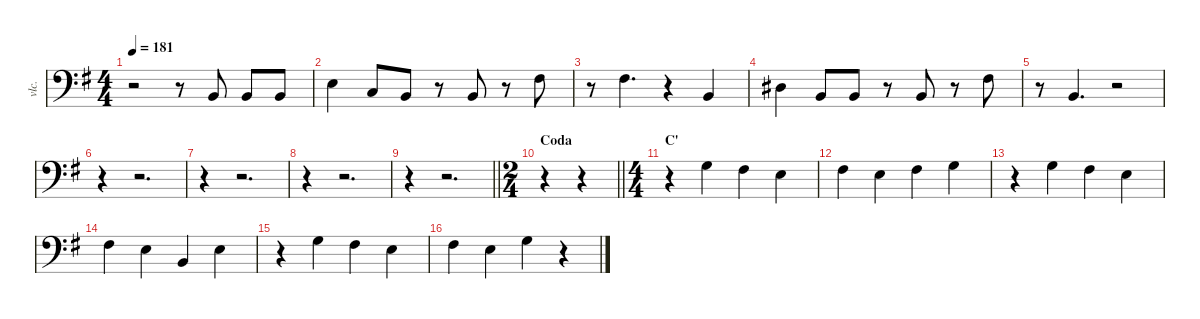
\defaultSystemsLayout 4
\hideDynamics
\bracketExtendMode nobrackets
\track ("Chrous" "vlc.") {instrument cello}
\staff {score}
\tuning (E4 B3 G3 D3 A2 E2)
\ts (4 4)
\tempo 181
\clef f4
\ks g
r.2{dy f} r.8 2.5{acc forcenatural}.8 2.5{acc forcenatural}.8 2.5{acc forcenatural}.8 |
2.4{acc forcenatural}.4 3.5{acc forcenatural}.8 2.5{acc forcenatural}.8 r.8 2.5{acc forcenatural}.8 r.8 4.4{acc #}.8 |
r.8 4.4{acc #}.4{d} r.4 2.5{acc forcenatural}.4 |
1.4{acc #}.4 2.5{acc forcenatural}.8 2.5{acc forcenatural}.8 r.8 2.5{acc forcenatural}.8 r.8 4.4{acc #}.8 |
r.8 2.5{acc forcenatural}.4{d} r.2 |
r.4 r.2{d} |
r.4 r.2{d} |
r.4 r.2{d} |
\barLineRight lightlight
r.4 r.2{d} |
\ts (2 4)
\beaming (8 2 2)
\section ("" "Coda")
\barLineRight lightlight
r.4 r.4 |
\ts (4 4)
\beaming (8 2 2 2 2)
\section ("" "C'")
r.4 0.3{acc forcenatural}.4 4.4{acc #}.4 2.4{acc forcenatural}.4 |
4.4{acc #}.4 2.4{acc forcenatural}.4 4.4{acc #}.4 0.3{acc forcenatural}.4 |
r.4 0.3{acc forcenatural}.4 4.4{acc #}.4 2.4{acc forcenatural}.4 |
4.4{acc #}.4 2.4{acc forcenatural}.4 2.5{acc forcenatural}.4 2.4{acc forcenatural}.4 |
r.4 0.3{acc forcenatural}.4 4.4{acc #}.4 2.4{acc forcenatural}.4 |
4.4{acc #}.4 2.4{acc forcenatural}.4 0.3{acc forcenatural}.4 r.4
